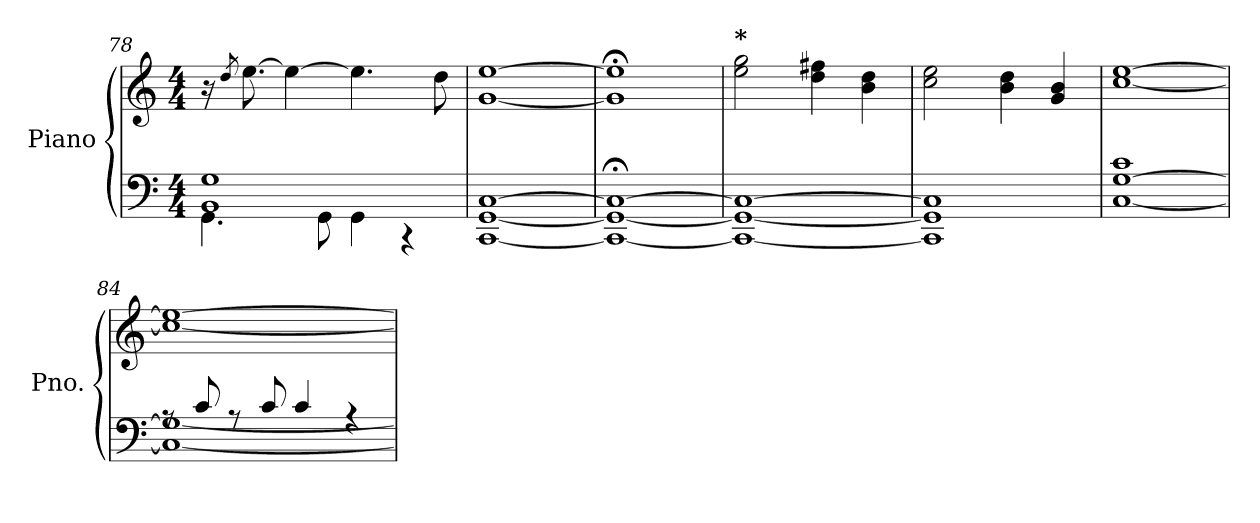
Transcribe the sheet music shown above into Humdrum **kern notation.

**kern	**kern
*part1	*part1
*staff2	*staff1
*I"Piano	*
*I'Pno.	*
!!LO:LB:g=z
*clefF4	*clefG2
*k[]	*k[]
*M4/4	*M4/4
=78	=78
*^	*
1BB 1G	4.GG\	16r
.	.	8qdd/
.	.	[8.ee\
.	.	4ee\_
.	8GG\	.
.	4GG\	4.ee\]
.	4r	.
.	.	8dd\
*v	*v	*
=79	=79
[1CC [1GG [1C	[1g [1ee
=80	=80
1CC_;< 1GG_;< 1C_;<	1g];< 1ee];<
=81	=81
*	*MM90
!	!LO:TX:a:B:t=*
1CC_ 1GG_ 1C_	2ee\ 2gg\
.	4dd\ 4ff#X\
.	4b\ 4dd\
=82	=82
1CC] 1GG] 1C]	2cc\ 2ee\
.	4b\ 4dd\
.	4g/ 4b/
!!LO:LB:g=z
=83	=83
[1C [1G 1c	[1cc [1ee
=84	=84
*^	*
8rA	1C_ 1G_	1cc_ 1ee_
8c/	.	.
8rA	.	.
8c/	.	.
4c/	.	.
4rA	.	.
*v	*v	*
=	=
*-	*-
